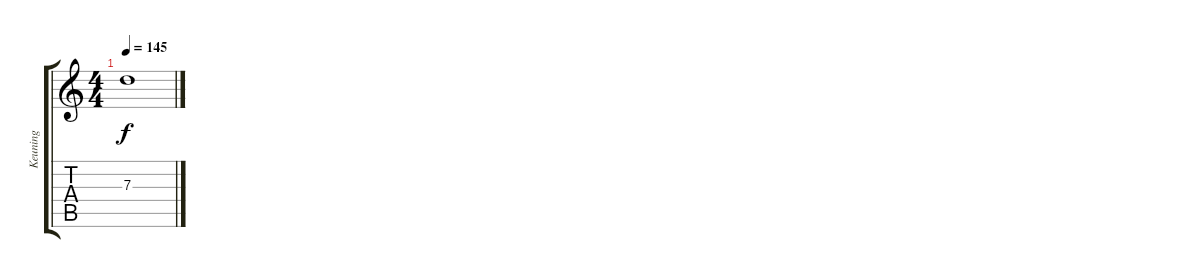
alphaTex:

\track ("Keuning" "Keuning") {instrument overdrivenguitar}
\staff {score tabs}
\tuning (E4 B3 G3 D3 A2 E2) {hide}
\ts (4 4)
\tempo 145
\clef g2
\ks c
7.3{t}.1{dy f}
